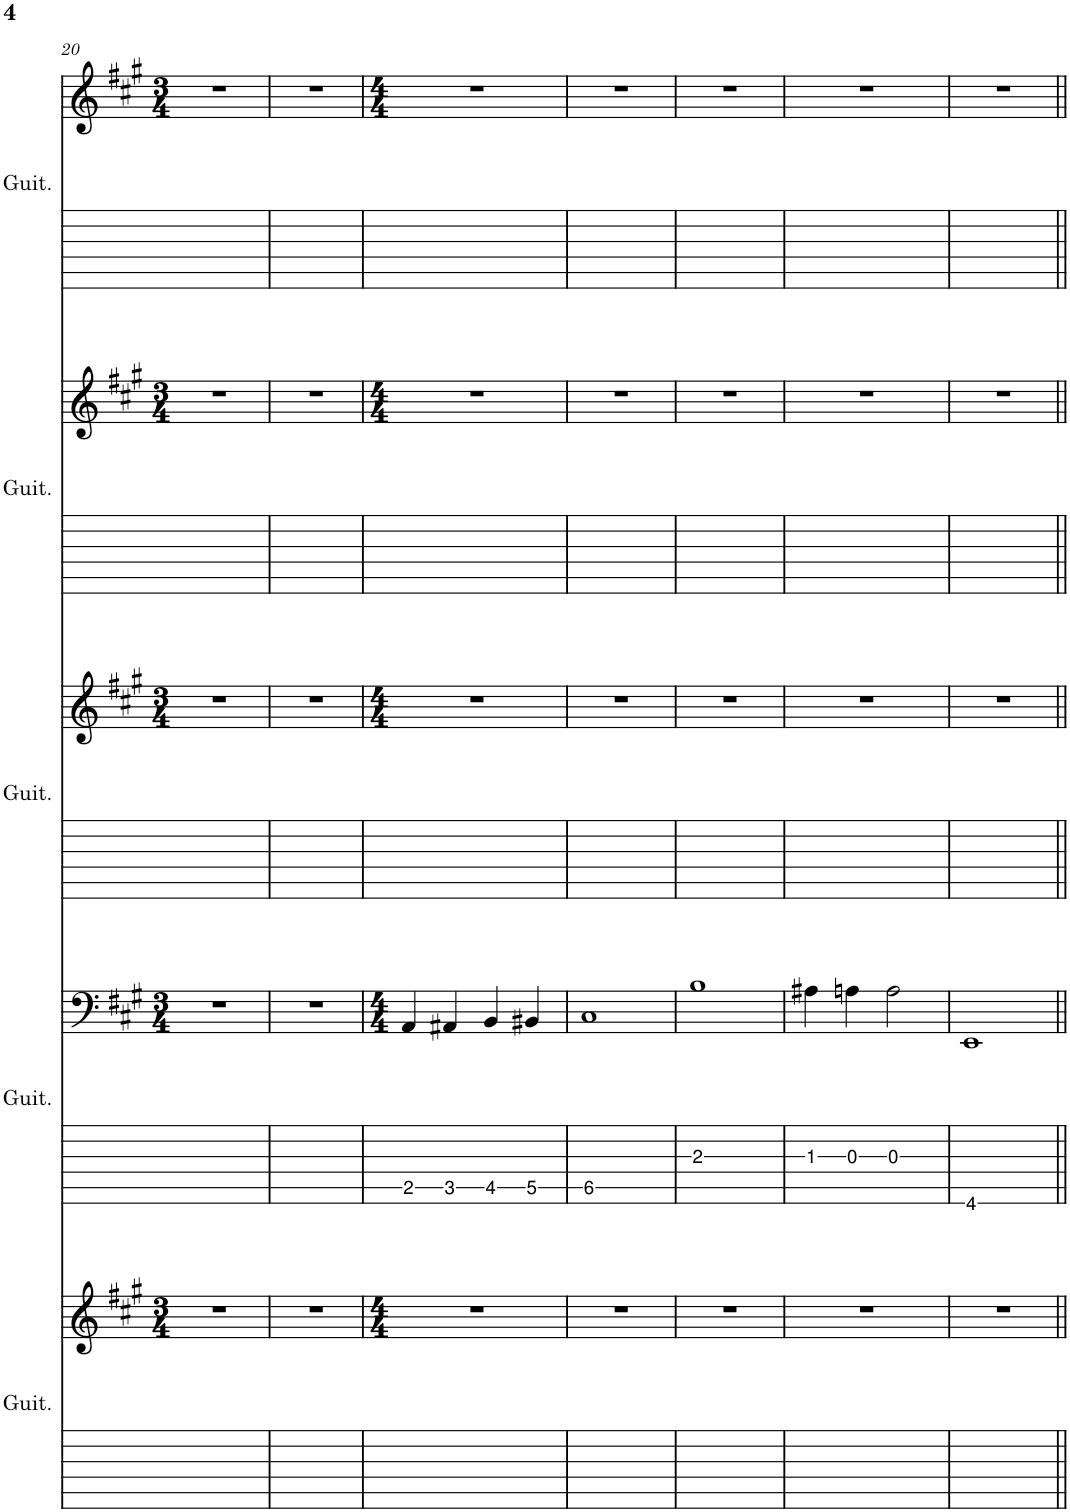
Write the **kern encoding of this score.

**kern	**kern	**kern	**kern	**kern	**kern	**kern	**kern	**kern	**kern
*part5	*part5	*part4	*part4	*part3	*part3	*part2	*part2	*part1	*part1
*staff10	*staff9	*staff8	*staff7	*staff6	*staff5	*staff4	*staff3	*staff2	*staff1
*I"Acoustic Guitar (NST)	*	*I"Acoustic Guitar (NST)	*	*I"Acoustic Guitar (NST)	*	*I"Acoustic Guitar (NST)	*	*I"Acoustic Guitar (NST)	*
*I'Guit.	*	*I'Guit.	*	*I'Guit.	*	*I'Guit.	*	*I'Guit.	*
!!LO:PB:g=z
*	*clefG2	*clefF4	*clefF4	*	*clefG2	*	*clefG2	*	*clefG2
*k[f#c#g#]	*k[f#c#g#]	*k[f#c#g#]	*k[f#c#g#]	*k[f#c#g#]	*k[f#c#g#]	*k[f#c#g#]	*k[f#c#g#]	*k[f#c#g#]	*k[f#c#g#]
*M3/4	*M3/4	*M3/4	*M3/4	*M3/4	*M3/4	*M3/4	*M3/4	*M3/4	*M3/4
=20	=20	=20	=20	=20	=20	=20	=20	=20	=20
2.r	2.r	2.r	2.r	2.r	2.r	2.r	2.r	2.r	2.r
=21	=21	=21	=21	=21	=21	=21	=21	=21	=21
2.r	2.r	2.r	2.r	2.r	2.r	2.r	2.r	2.r	2.r
=22	=22	=22	=22	=22	=22	=22	=22	=22	=22
*M4/4	*M4/4	*M4/4	*M4/4	*M4/4	*M4/4	*M4/4	*M4/4	*M4/4	*M4/4
1r	1r	4AA	4AA/	1r	1r	1r	1r	1r	1r
.	.	4AA#X	4AA#X/	.	.	.	.	.	.
.	.	4BB	4BB/	.	.	.	.	.	.
.	.	4BB#X	4BB#X/	.	.	.	.	.	.
=23	=23	=23	=23	=23	=23	=23	=23	=23	=23
1r	1r	1C#	1C#	1r	1r	1r	1r	1r	1r
=24	=24	=24	=24	=24	=24	=24	=24	=24	=24
1r	1r	1B	1B	1r	1r	1r	1r	1r	1r
=25	=25	=25	=25	=25	=25	=25	=25	=25	=25
1r	1r	4A#X	4A#X\	1r	1r	1r	1r	1r	1r
.	.	4An	4An\	.	.	.	.	.	.
.	.	2A	2A\	.	.	.	.	.	.
=26	=26	=26	=26	=26	=26	=26	=26	=26	=26
1r	1r	1EE	1EE	1r	1r	1r	1r	1r	1r
=||	=||	=||	=||	=||	=||	=||	=||	=||	=||
*-	*-	*-	*-	*-	*-	*-	*-	*-	*-
